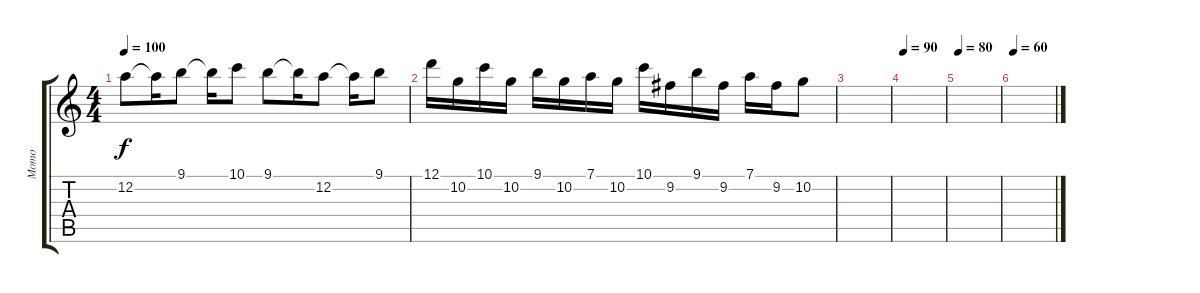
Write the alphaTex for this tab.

\track ("Momo" "Momo") {instrument distortionguitar}
\staff {score tabs}
\tuning (D4 A3 F3 C3 G2 D2) {hide}
\ts (4 4)
\tempo 100
\clef g2
\ks c
12.2.8{dy f} 12.2{t}.16 9.1.8 9.1{t}.16 10.1.8 9.1.8 9.1{t}.16 12.2.8 12.2{t}.16 9.1.8 |
12.1.16 10.2.16 10.1.16 10.2.16 9.1.16 10.2.16 7.1.16 10.2.16 10.1.16 9.2.16 9.1.16 9.2.16 7.1.16 9.2.16 10.2.8 |
|
\tempo 90
|
\tempo 80
|
\tempo 60
